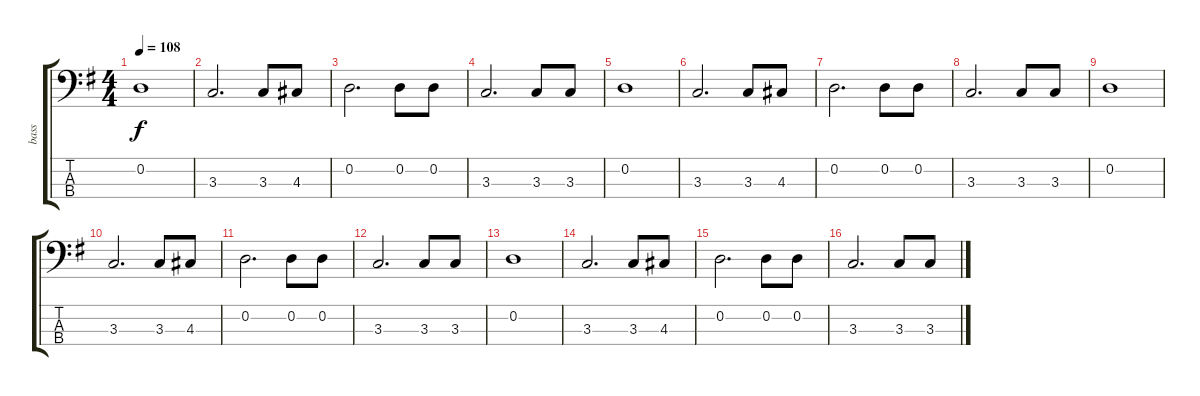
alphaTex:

\track ("bass" "bass") {instrument electricbassfinger}
\staff {score tabs}
\tuning (G2 D2 A1 E1) {hide}
\ts (4 4)
\tempo 108
\clef f4
\ks g
0.2.1{dy f} |
3.3.2{d} 3.3.8 4.3.8 |
0.2.2{d} 0.2.8 0.2.8 |
3.3.2{d} 3.3.8 3.3.8 |
0.2.1 |
3.3.2{d} 3.3.8 4.3.8 |
0.2.2{d} 0.2.8 0.2.8 |
3.3.2{d} 3.3.8 3.3.8 |
0.2.1 |
3.3.2{d} 3.3.8 4.3.8 |
0.2.2{d} 0.2.8 0.2.8 |
3.3.2{d} 3.3.8 3.3.8 |
0.2.1 |
3.3.2{d} 3.3.8 4.3.8 |
0.2.2{d} 0.2.8 0.2.8 |
3.3.2{d} 3.3.8 3.3.8
